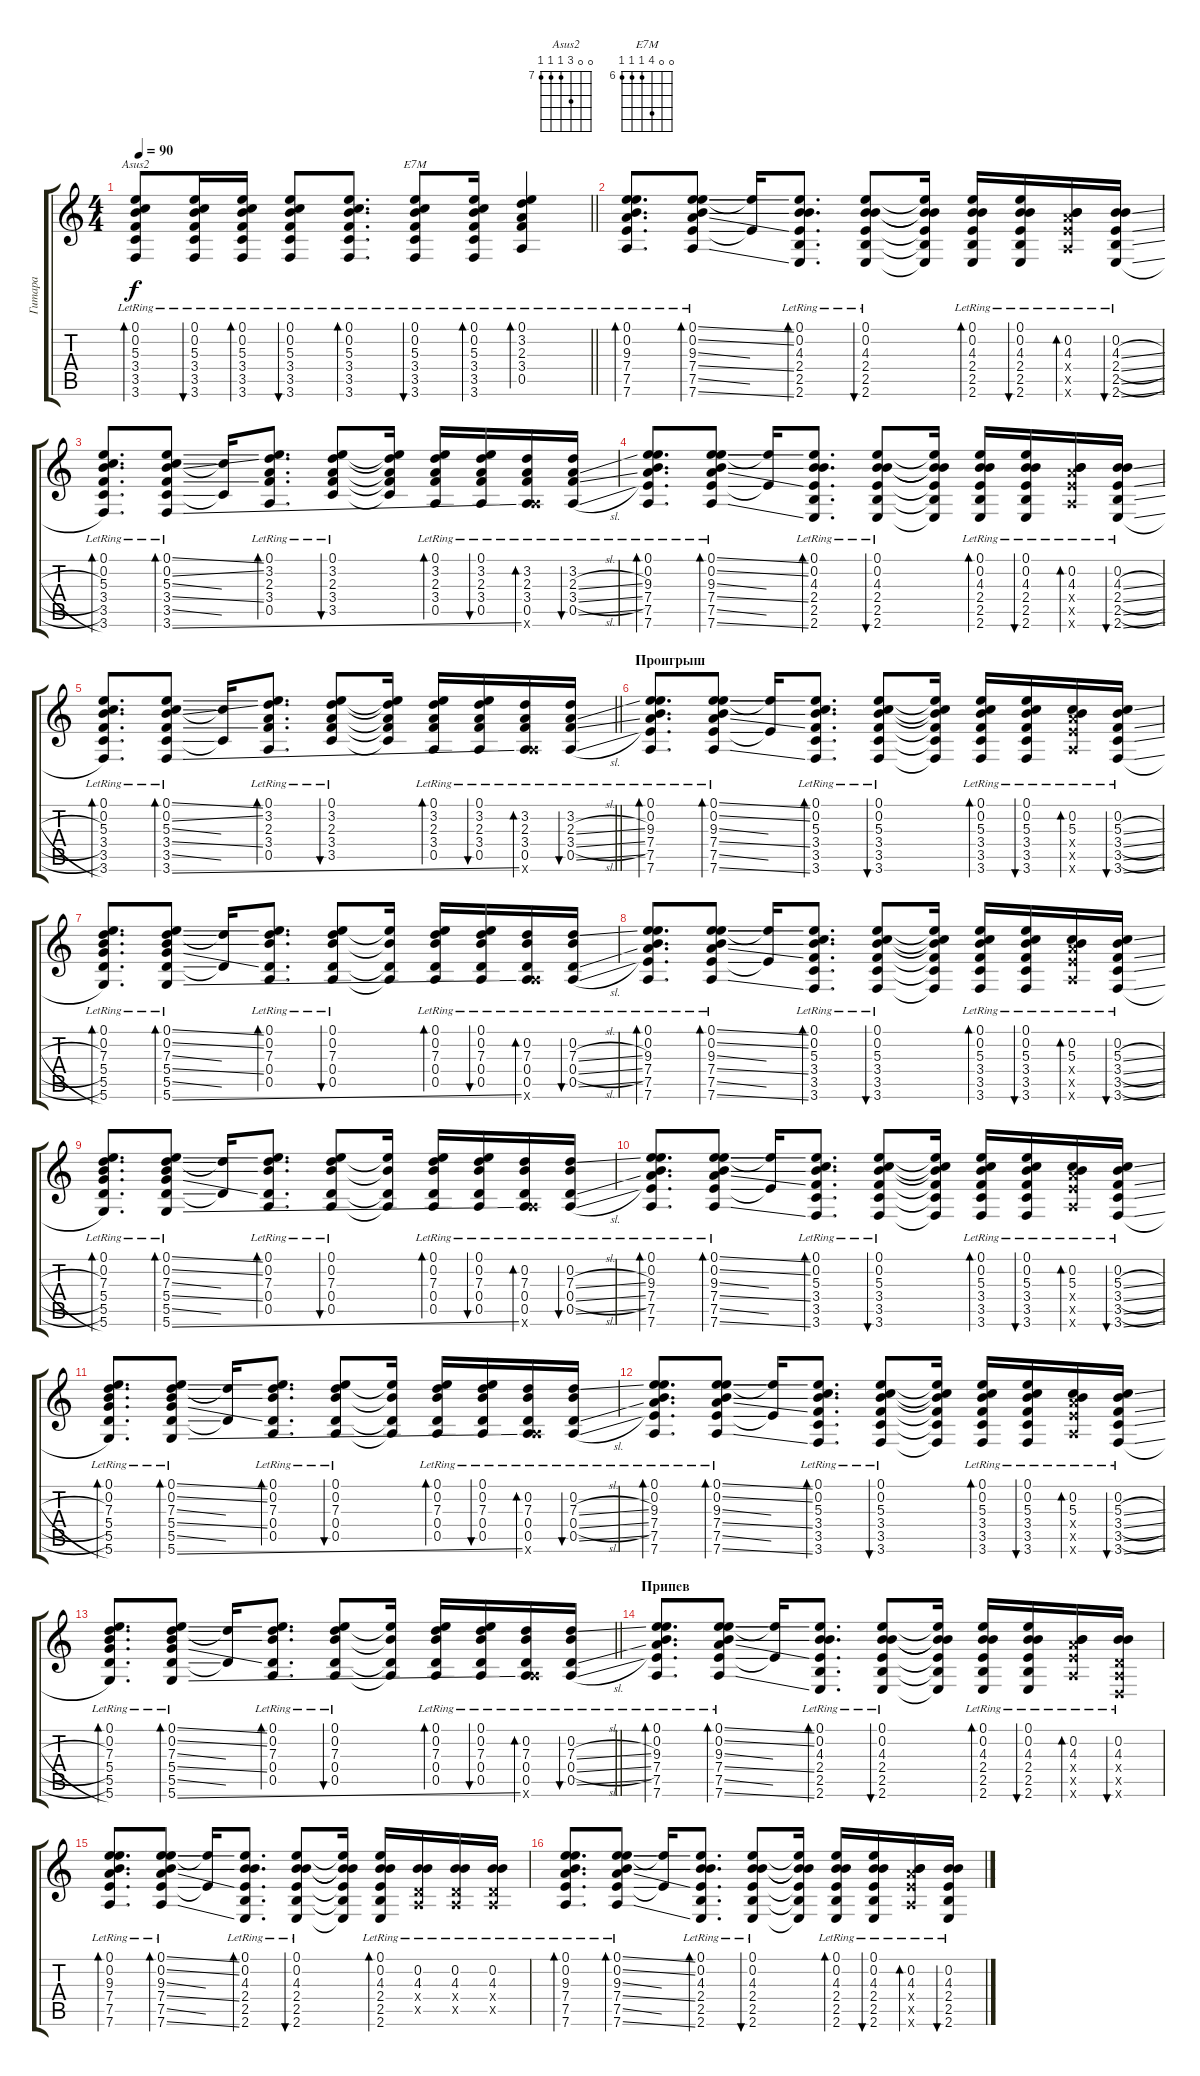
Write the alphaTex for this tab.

\track ("Гитара" "Гитара") {instrument acousticguitarsteel}
\staff {score tabs}
\tuning (E4 B3 G3 D3 A2 D2) {hide}
\chord ("Asus2" 0 0 9 7 7 7) {firstfret 7}
\chord ("E7M" 0 0 9 6 6 6) {firstfret 6}
\ts (4 4)
\tempo 90
\clef g2
\barLineRight lightlight
\ks c
(0.1{lr} 0.2{lr} 5.3{lr} 3.4{lr} 3.5{lr} 3.6{lr}).8{bd 60 ch "Asus2" dy f} (0.1{lr} 0.2{lr} 5.3{lr} 3.4{lr} 3.5{lr} 3.6{lr}).16{bu 60} (0.1{lr} 0.2{lr} 5.3{lr} 3.4{lr} 3.5{lr} 3.6{lr}).16{bd 60} (0.1{lr} 0.2{lr} 5.3{lr} 3.4{lr} 3.5{lr} 3.6{lr}).8{bu 60} (0.1{lr} 0.2{lr} 5.3{lr} 3.4{lr} 3.5{lr} 3.6{lr}).8{d bd 60} (0.1{lr} 0.2{lr} 5.3{lr} 3.4{lr} 3.5{lr} 3.6{lr}).8{bu 60 ch "E7M"} (0.1{lr} 0.2{lr} 5.3{lr} 3.4{lr} 3.5{lr} 3.6{lr}).16{bd 60} (0.1{lr} 3.2{lr} 2.3{lr} 3.4{lr} 0.5{lr}).4{bd 60} |
(0.1{lr} 0.2{lr} 9.3{lr} 7.4{lr} 7.5{lr} 7.6{lr}).8{d bd 60} (0.1{ss lr} 0.2{ss lr} 9.3{ss lr} 7.4{ss lr} 7.5{ss lr} 7.6{ss lr}).8{bd 60} (9.3{t} 7.5{t}).16 (0.1{lr} 0.2{lr} 4.3{lr} 2.4{lr} 2.5{lr} 2.6{lr}).8{d bd 60} (0.1{lr} 0.2{lr} 4.3{lr} 2.4{lr} 2.5{lr} 2.6{lr}).8{bu 60} (0.1{t} 0.2{t} 4.3{t} 2.4{t} 2.5{t} 2.6{t}).16 (0.1{lr} 0.2{lr} 4.3{lr} 2.4{lr} 2.5{lr} 2.6{lr}).16{bd 60} (0.1{lr} 0.2{lr} 4.3{lr} 2.4{lr} 2.5{lr} 2.6{lr}).16{bu 60} (0.2{lr} 4.3{lr} 7.4{x} 7.5{x} 7.6{x}).16{bd 60} (0.2{lr} 4.3{sl lr} 2.4{sl lr} 2.5{sl lr} 2.6{sl lr}).16{bu 60} |
(0.1{lr} 0.2{lr} 5.3{lr} 3.4{lr} 3.5{lr} 3.6{lr}).8{d bd 60} (0.1{ss lr} 0.2{ss lr} 5.3{ss lr} 3.4{ss lr} 3.5{ss lr} 3.6{ss lr}).8{bd 60} (5.3{t} 3.5{t}).16 (0.1{lr} 3.2{lr} 2.3{lr} 3.4{lr} 0.5{lr}).8{d bd 60} (0.1{lr} 3.2{lr} 2.3{lr} 3.4{lr} 3.5{lr}).8{bu 60} (0.1{t} 3.2{t} 2.3{t} 3.4{t} 3.5{t}).16 (0.1{lr} 3.2{lr} 2.3{lr} 3.4{lr} 0.5{lr}).16{bd 60} (0.1{lr} 3.2{lr} 2.3{lr} 3.4{lr} 0.5{lr}).16{bu 60} (3.2{lr} 2.3{lr} 3.4{lr} 0.5{lr} 7.6{x}).16{bd 60} (3.2{lr} 2.3{sl lr} 3.4{sl lr} 0.5{sl lr}).16{bu 60} |
(0.1{lr} 0.2{lr} 9.3{lr} 7.4{lr} 7.5{lr} 7.6{lr}).8{d bd 60} (0.1{ss lr} 0.2{ss lr} 9.3{ss lr} 7.4{ss lr} 7.5{ss lr} 7.6{ss lr}).8{bd 60} (9.3{t} 7.5{t}).16 (0.1{lr} 0.2{lr} 4.3{lr} 2.4{lr} 2.5{lr} 2.6{lr}).8{d bd 60} (0.1{lr} 0.2{lr} 4.3{lr} 2.4{lr} 2.5{lr} 2.6{lr}).8{bu 60} (0.1{t} 0.2{t} 4.3{t} 2.4{t} 2.5{t} 2.6{t}).16 (0.1{lr} 0.2{lr} 4.3{lr} 2.4{lr} 2.5{lr} 2.6{lr}).16{bd 60} (0.1{lr} 0.2{lr} 4.3{lr} 2.4{lr} 2.5{lr} 2.6{lr}).16{bu 60} (0.2{lr} 4.3{lr} 7.4{x} 7.5{x} 7.6{x}).16{bd 60} (0.2{lr} 4.3{sl lr} 2.4{sl lr} 2.5{sl lr} 2.6{sl lr}).16{bu 60} |
\barLineRight lightlight
(0.1{lr} 0.2{lr} 5.3{lr} 3.4{lr} 3.5{lr} 3.6{lr}).8{d bd 60} (0.1{ss lr} 0.2{ss lr} 5.3{ss lr} 3.4{ss lr} 3.5{ss lr} 3.6{ss lr}).8{bd 60} (5.3{t} 3.5{t}).16 (0.1{lr} 3.2{lr} 2.3{lr} 3.4{lr} 0.5{lr}).8{d bd 60} (0.1{lr} 3.2{lr} 2.3{lr} 3.4{lr} 3.5{lr}).8{bu 60} (0.1{t} 3.2{t} 2.3{t} 3.4{t} 3.5{t}).16 (0.1{lr} 3.2{lr} 2.3{lr} 3.4{lr} 0.5{lr}).16{bd 60} (0.1{lr} 3.2{lr} 2.3{lr} 3.4{lr} 0.5{lr}).16{bu 60} (3.2{lr} 2.3{lr} 3.4{lr} 0.5{lr} 7.6{x}).16{bd 60} (3.2{lr} 2.3{sl lr} 3.4{sl lr} 0.5{sl lr}).16{bu 60} |
\section ("" "Проигрыш")
(0.1{lr} 0.2{lr} 9.3{lr} 7.4{lr} 7.5{lr} 7.6{lr}).8{d bd 60} (0.1{ss lr} 0.2{ss lr} 9.3{ss lr} 7.4{ss lr} 7.5{ss lr} 7.6{ss lr}).8{bd 60} (9.3{t} 7.5{t}).16 (0.1{lr} 0.2{lr} 5.3{lr} 3.4{lr} 3.5{lr} 3.6{lr}).8{d bd 60} (0.1{lr} 0.2{lr} 5.3{lr} 3.4{lr} 3.5{lr} 3.6{lr}).8{bu 60} (0.1{t} 0.2{t} 5.3{t} 3.4{t} 3.5{t} 3.6{t}).16 (0.1{lr} 0.2{lr} 5.3{lr} 3.4{lr} 3.5{lr} 3.6{lr}).16{bd 60} (0.1{lr} 0.2{lr} 5.3{lr} 3.4{lr} 3.5{lr} 3.6{lr}).16{bu 60} (0.2{lr} 5.3{lr} 7.4{x} 7.5{x} 7.6{x}).16{bd 60} (0.2{lr} 5.3{sl lr} 3.4{sl lr} 3.5{sl lr} 3.6{sl lr}).16{bu 60} |
(0.1{lr} 0.2{lr} 7.3{lr} 5.4{lr} 5.5{lr} 5.6{lr}).8{d bd 60} (0.1{ss lr} 0.2{ss lr} 7.3{ss lr} 5.4{ss lr} 5.5{ss lr} 5.6{ss lr}).8{bd 60} (7.3{t} 5.5{t}).16 (0.1{lr} 0.2{lr} 7.3{lr} 0.4{lr} 0.5{lr}).8{d bd 60} (0.1{lr} 0.2{lr} 7.3{lr} 0.4{lr} 0.5{lr}).8{bu 60} (0.1{t} 0.2{t} 0.4{t} 0.5{t}).16 (0.1{lr} 0.2{lr} 7.3{lr} 0.4{lr} 0.5{lr}).16{bd 60} (0.1{lr} 0.2{lr} 7.3{lr} 0.4{lr} 0.5{lr}).16{bu 60} (0.2{lr} 7.3{lr} 0.4{lr} 0.5{lr} 7.6{x}).16{bd 60} (0.2{lr} 7.3{sl lr} 0.4{sl lr} 0.5{sl lr}).16{bu 60} |
(0.1{lr} 0.2{lr} 9.3{lr} 7.4{lr} 7.5{lr} 7.6{lr}).8{d bd 60} (0.1{ss lr} 0.2{ss lr} 9.3{ss lr} 7.4{ss lr} 7.5{ss lr} 7.6{ss lr}).8{bd 60} (9.3{t} 7.5{t}).16 (0.1{lr} 0.2{lr} 5.3{lr} 3.4{lr} 3.5{lr} 3.6{lr}).8{d bd 60} (0.1{lr} 0.2{lr} 5.3{lr} 3.4{lr} 3.5{lr} 3.6{lr}).8{bu 60} (0.1{t} 0.2{t} 5.3{t} 3.4{t} 3.5{t} 3.6{t}).16 (0.1{lr} 0.2{lr} 5.3{lr} 3.4{lr} 3.5{lr} 3.6{lr}).16{bd 60} (0.1{lr} 0.2{lr} 5.3{lr} 3.4{lr} 3.5{lr} 3.6{lr}).16{bu 60} (0.2{lr} 5.3{lr} 7.4{x} 7.5{x} 7.6{x}).16{bd 60} (0.2{lr} 5.3{sl lr} 3.4{sl lr} 3.5{sl lr} 3.6{sl lr}).16{bu 60} |
(0.1{lr} 0.2{lr} 7.3{lr} 5.4{lr} 5.5{lr} 5.6{lr}).8{d bd 60} (0.1{ss lr} 0.2{ss lr} 7.3{ss lr} 5.4{ss lr} 5.5{ss lr} 5.6{ss lr}).8{bd 60} (7.3{t} 5.5{t}).16 (0.1{lr} 0.2{lr} 7.3{lr} 0.4{lr} 0.5{lr}).8{d bd 60} (0.1{lr} 0.2{lr} 7.3{lr} 0.4{lr} 0.5{lr}).8{bu 60} (0.1{t} 0.2{t} 0.4{t} 0.5{t}).16 (0.1{lr} 0.2{lr} 7.3{lr} 0.4{lr} 0.5{lr}).16{bd 60} (0.1{lr} 0.2{lr} 7.3{lr} 0.4{lr} 0.5{lr}).16{bu 60} (0.2{lr} 7.3{lr} 0.4{lr} 0.5{lr} 7.6{x}).16{bd 60} (0.2{lr} 7.3{sl lr} 0.4{sl lr} 0.5{sl lr}).16{bu 60} |
(0.1{lr} 0.2{lr} 9.3{lr} 7.4{lr} 7.5{lr} 7.6{lr}).8{d bd 60} (0.1{ss lr} 0.2{ss lr} 9.3{ss lr} 7.4{ss lr} 7.5{ss lr} 7.6{ss lr}).8{bd 60} (9.3{t} 7.5{t}).16 (0.1{lr} 0.2{lr} 5.3{lr} 3.4{lr} 3.5{lr} 3.6{lr}).8{d bd 60} (0.1{lr} 0.2{lr} 5.3{lr} 3.4{lr} 3.5{lr} 3.6{lr}).8{bu 60} (0.1{t} 0.2{t} 5.3{t} 3.4{t} 3.5{t} 3.6{t}).16 (0.1{lr} 0.2{lr} 5.3{lr} 3.4{lr} 3.5{lr} 3.6{lr}).16{bd 60} (0.1{lr} 0.2{lr} 5.3{lr} 3.4{lr} 3.5{lr} 3.6{lr}).16{bu 60} (0.2{lr} 5.3{lr} 7.4{x} 7.5{x} 7.6{x}).16{bd 60} (0.2{lr} 5.3{sl lr} 3.4{sl lr} 3.5{sl lr} 3.6{sl lr}).16{bu 60} |
(0.1{lr} 0.2{lr} 7.3{lr} 5.4{lr} 5.5{lr} 5.6{lr}).8{d bd 60} (0.1{ss lr} 0.2{ss lr} 7.3{ss lr} 5.4{ss lr} 5.5{ss lr} 5.6{ss lr}).8{bd 60} (7.3{t} 5.5{t}).16 (0.1{lr} 0.2{lr} 7.3{lr} 0.4{lr} 0.5{lr}).8{d bd 60} (0.1{lr} 0.2{lr} 7.3{lr} 0.4{lr} 0.5{lr}).8{bu 60} (0.1{t} 0.2{t} 0.4{t} 0.5{t}).16 (0.1{lr} 0.2{lr} 7.3{lr} 0.4{lr} 0.5{lr}).16{bd 60} (0.1{lr} 0.2{lr} 7.3{lr} 0.4{lr} 0.5{lr}).16{bu 60} (0.2{lr} 7.3{lr} 0.4{lr} 0.5{lr} 7.6{x}).16{bd 60} (0.2{lr} 7.3{sl lr} 0.4{sl lr} 0.5{sl lr}).16{bu 60} |
(0.1{lr} 0.2{lr} 9.3{lr} 7.4{lr} 7.5{lr} 7.6{lr}).8{d bd 60} (0.1{ss lr} 0.2{ss lr} 9.3{ss lr} 7.4{ss lr} 7.5{ss lr} 7.6{ss lr}).8{bd 60} (9.3{t} 7.5{t}).16 (0.1{lr} 0.2{lr} 5.3{lr} 3.4{lr} 3.5{lr} 3.6{lr}).8{d bd 60} (0.1{lr} 0.2{lr} 5.3{lr} 3.4{lr} 3.5{lr} 3.6{lr}).8{bu 60} (0.1{t} 0.2{t} 5.3{t} 3.4{t} 3.5{t} 3.6{t}).16 (0.1{lr} 0.2{lr} 5.3{lr} 3.4{lr} 3.5{lr} 3.6{lr}).16{bd 60} (0.1{lr} 0.2{lr} 5.3{lr} 3.4{lr} 3.5{lr} 3.6{lr}).16{bu 60} (0.2{lr} 5.3{lr} 7.4{x} 7.5{x} 7.6{x}).16{bd 60} (0.2{lr} 5.3{sl lr} 3.4{sl lr} 3.5{sl lr} 3.6{sl lr}).16{bu 60} |
\barLineRight lightlight
(0.1{lr} 0.2{lr} 7.3{lr} 5.4{lr} 5.5{lr} 5.6{lr}).8{d bd 60} (0.1{ss lr} 0.2{ss lr} 7.3{ss lr} 5.4{ss lr} 5.5{ss lr} 5.6{ss lr}).8{bd 60} (7.3{t} 5.5{t}).16 (0.1{lr} 0.2{lr} 7.3{lr} 0.4{lr} 0.5{lr}).8{d bd 60} (0.1{lr} 0.2{lr} 7.3{lr} 0.4{lr} 0.5{lr}).8{bu 60} (0.1{t} 0.2{t} 0.4{t} 0.5{t}).16 (0.1{lr} 0.2{lr} 7.3{lr} 0.4{lr} 0.5{lr}).16{bd 60} (0.1{lr} 0.2{lr} 7.3{lr} 0.4{lr} 0.5{lr}).16{bu 60} (0.2{lr} 7.3{lr} 0.4{lr} 0.5{lr} 7.6{x}).16{bd 60} (0.2{lr} 7.3{sl lr} 0.4{sl lr} 0.5{sl lr}).16{bu 60} |
\section ("" "Припев")
(0.1{lr} 0.2{lr} 9.3{lr} 7.4{lr} 7.5{lr} 7.6{lr}).8{d bd 60} (0.1{ss lr} 0.2{ss lr} 9.3{ss lr} 7.4{ss lr} 7.5{ss lr} 7.6{ss lr}).8{bd 60} (9.3{t} 7.5{t}).16 (0.1{lr} 0.2{lr} 4.3{lr} 2.4{lr} 2.5{lr} 2.6{lr}).8{d bd 60} (0.1{lr} 0.2{lr} 4.3{lr} 2.4{lr} 2.5{lr} 2.6{lr}).8{bu 60} (0.1{t} 0.2{t} 4.3{t} 2.4{t} 2.5{t} 2.6{t}).16 (0.1{lr} 0.2{lr} 4.3{lr} 2.4{lr} 2.5{lr} 2.6{lr}).16{bd 60} (0.1{lr} 0.2{lr} 4.3{lr} 2.4{lr} 2.5{lr} 2.6{lr}).16{bu 60} (0.2{lr} 4.3{lr} 7.4{x} 7.5{x} 7.6{x}).16{bd 60} (0.2{lr} 4.3{lr} 0.4{x} 0.5{x} 0.6{x}).16{bu 60} |
(0.1{lr} 0.2{lr} 9.3{lr} 7.4{lr} 7.5{lr} 7.6{lr}).8{d bd 60} (0.1{ss lr} 0.2{ss lr} 9.3{ss lr} 7.4{ss lr} 7.5{ss lr} 7.6{ss lr}).8{bd 60} (9.3{t} 7.5{t}).16 (0.1{lr} 0.2{lr} 4.3{lr} 2.4{lr} 2.5{lr} 2.6{lr}).8{d bd 60} (0.1{lr} 0.2{lr} 4.3{lr} 2.4{lr} 2.5{lr} 2.6{lr}).8{bu 60} (0.1{t} 0.2{t} 4.3{t} 2.4{t} 2.5{t} 2.6{t}).16 (0.1{lr} 0.2{lr} 4.3{lr} 2.4{lr} 2.5{lr} 2.6{lr}).16{bd 60} (0.2{lr} 4.3{lr} 0.4{x} 0.5{x}).16 (0.2{lr} 4.3{lr} 0.4{x} 0.5{x}).16 (0.2{lr} 4.3{lr} 0.4{x} 0.5{x}).16 |
(0.1{lr} 0.2{lr} 9.3{lr} 7.4{lr} 7.5{lr} 7.6{lr}).8{d bd 60} (0.1{ss lr} 0.2{ss lr} 9.3{ss lr} 7.4{ss lr} 7.5{ss lr} 7.6{ss lr}).8{bd 60} (9.3{t} 7.5{t}).16 (0.1{lr} 0.2{lr} 4.3{lr} 2.4{lr} 2.5{lr} 2.6{lr}).8{d bd 60} (0.1{lr} 0.2{lr} 4.3{lr} 2.4{lr} 2.5{lr} 2.6{lr}).8{bu 60} (0.1{t} 0.2{t} 4.3{t} 2.4{t} 2.5{t} 2.6{t}).16 (0.1{lr} 0.2{lr} 4.3{lr} 2.4{lr} 2.5{lr} 2.6{lr}).16{bd 60} (0.1{lr} 0.2{lr} 4.3{lr} 2.4{lr} 2.5{lr} 2.6{lr}).16{bu 60} (0.2{lr} 4.3{lr} 7.4{x} 7.5{x} 7.6{x}).16{bd 60} (0.2{lr} 4.3{sl lr} 2.4{sl lr} 2.5{sl lr} 2.6{sl lr}).16{bu 60}
